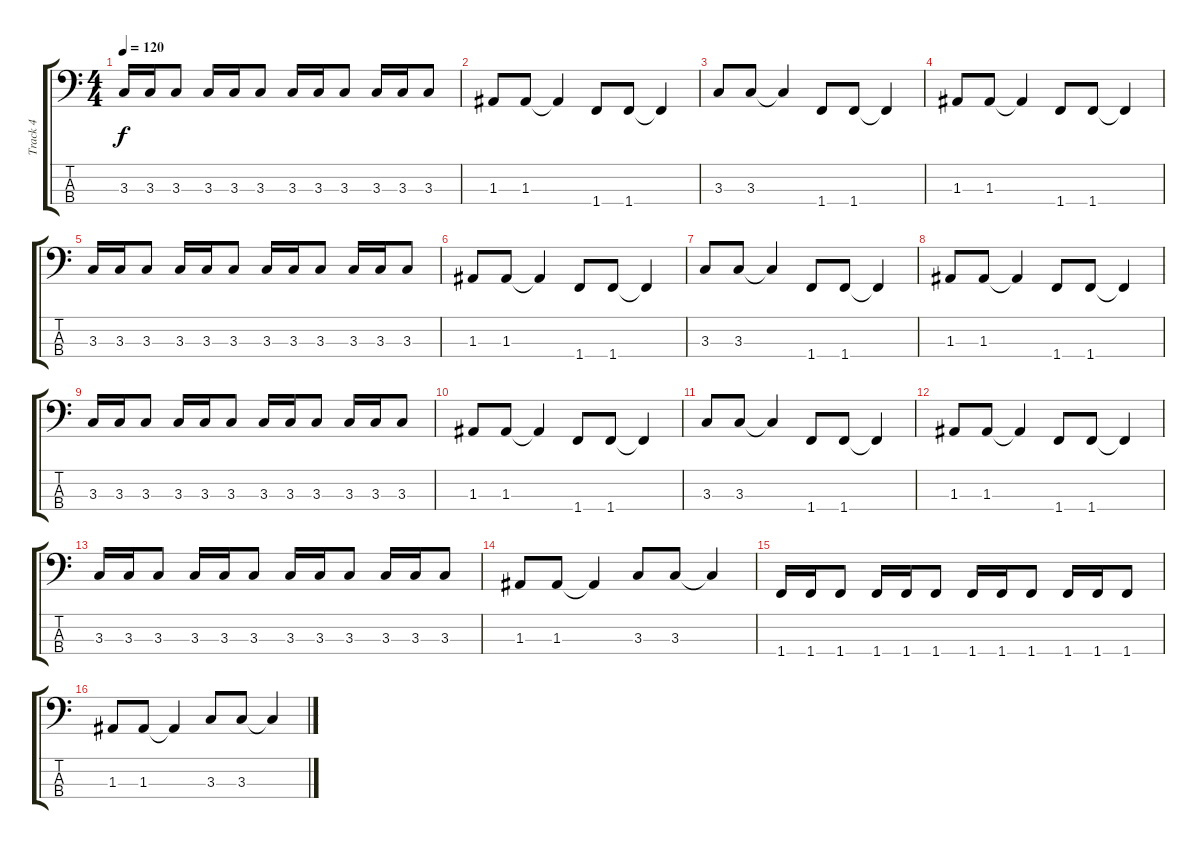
\track ("Track 4" "Track 4") {instrument electricbassfinger}
\staff {score tabs}
\tuning (G2 D2 A1 E1) {hide}
\ts (4 4)
\tempo 120
\clef f4
\ks c
3.3.16{dy f} 3.3.16 3.3.8 3.3.16 3.3.16 3.3.8 3.3.16 3.3.16 3.3.8 3.3.16 3.3.16 3.3.8 |
1.3.8 1.3.8 1.3{t}.4 1.4.8 1.4.8 1.4{t}.4 |
3.3.8 3.3.8 3.3{t}.4 1.4.8 1.4.8 1.4{t}.4 |
1.3.8 1.3.8 1.3{t}.4 1.4.8 1.4.8 1.4{t}.4 |
3.3.16 3.3.16 3.3.8 3.3.16 3.3.16 3.3.8 3.3.16 3.3.16 3.3.8 3.3.16 3.3.16 3.3.8 |
1.3.8 1.3.8 1.3{t}.4 1.4.8 1.4.8 1.4{t}.4 |
3.3.8 3.3.8 3.3{t}.4 1.4.8 1.4.8 1.4{t}.4 |
1.3.8 1.3.8 1.3{t}.4 1.4.8 1.4.8 1.4{t}.4 |
3.3.16 3.3.16 3.3.8 3.3.16 3.3.16 3.3.8 3.3.16 3.3.16 3.3.8 3.3.16 3.3.16 3.3.8 |
1.3.8 1.3.8 1.3{t}.4 1.4.8 1.4.8 1.4{t}.4 |
3.3.8 3.3.8 3.3{t}.4 1.4.8 1.4.8 1.4{t}.4 |
1.3.8 1.3.8 1.3{t}.4 1.4.8 1.4.8 1.4{t}.4 |
3.3.16 3.3.16 3.3.8 3.3.16 3.3.16 3.3.8 3.3.16 3.3.16 3.3.8 3.3.16 3.3.16 3.3.8 |
1.3.8 1.3.8 1.3{t}.4 3.3.8 3.3.8 3.3{t}.4 |
1.4.16 1.4.16 1.4.8 1.4.16 1.4.16 1.4.8 1.4.16 1.4.16 1.4.8 1.4.16 1.4.16 1.4.8 |
1.3.8 1.3.8 1.3{t}.4 3.3.8 3.3.8 3.3{t}.4
